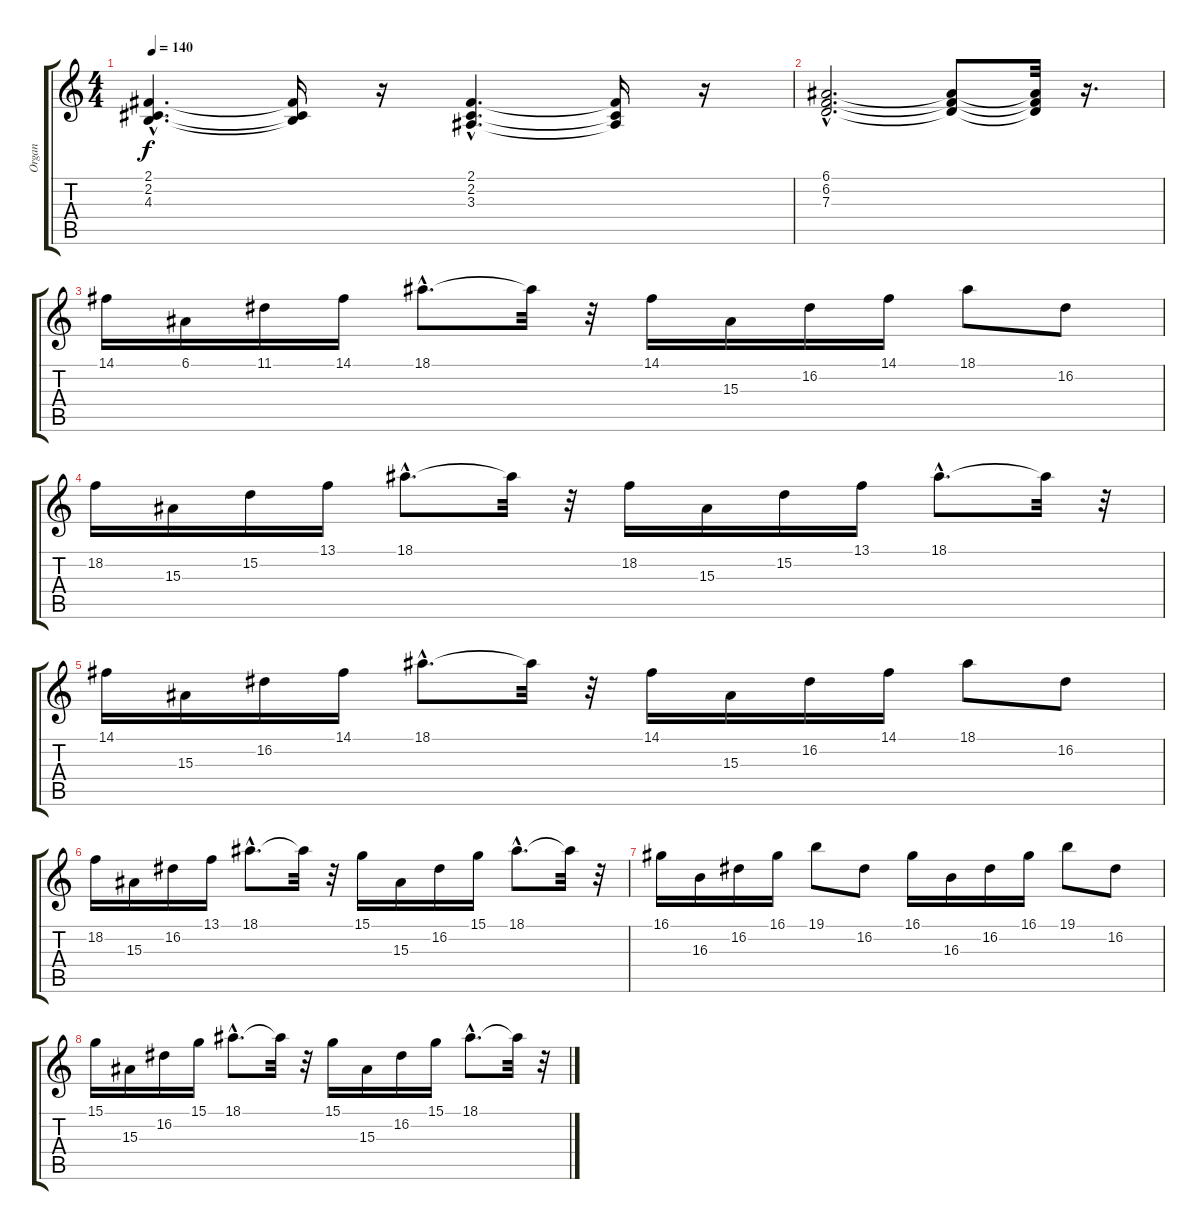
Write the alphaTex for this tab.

\track ("Organ" "Organ") {instrument reedorgan}
\staff {score tabs}
\tuning (E4 B3 G3 D3 A2 E2) {hide}
\ts (4 4)
\tempo 140
\clef g2
\ks c
(2.1{hac} 2.2{hac} 4.3{hac}).4{d dy f} (2.1{t} 2.2{t} 4.3{t}).16 r.16 (2.1{hac} 2.2{hac} 3.3{hac}).4{d} (2.1{t} 2.2{t} 3.3{t}).16 r.16 |
(6.1{hac} 6.2{hac} 7.3{hac}).2{d} (6.1{t} 6.2{t} 7.3{t}).8 (6.1{t} 6.2{t} 7.3{t}).32 r.16{d} |
14.1.16 6.1.16 11.1.16 14.1.16 18.1{hac}.8{d} 18.1{t}.32 r.32 14.1.16 15.3.16 16.2.16 14.1.16 18.1.8 16.2.8 |
18.2.16 15.3.16 15.2.16 13.1.16 18.1{hac}.8{d} 18.1{t}.32 r.32 18.2.16 15.3.16 15.2.16 13.1.16 18.1{hac}.8{d} 18.1{t}.32 r.32 |
14.1.16 15.3.16 16.2.16 14.1.16 18.1{hac}.8{d} 18.1{t}.32 r.32 14.1.16 15.3.16 16.2.16 14.1.16 18.1.8 16.2.8 |
18.2.16 15.3.16 16.2.16 13.1.16 18.1{hac}.8{d} 18.1{t}.32 r.32 15.1.16 15.3.16 16.2.16 15.1.16 18.1{hac}.8{d} 18.1{t}.32 r.32 |
16.1.16 16.3.16 16.2.16 16.1.16 19.1.8 16.2.8 16.1.16 16.3.16 16.2.16 16.1.16 19.1.8 16.2.8 |
15.1.16 15.3.16 16.2.16 15.1.16 18.1{hac}.8{d} 18.1{t}.32 r.32 15.1.16 15.3.16 16.2.16 15.1.16 18.1{hac}.8{d} 18.1{t}.32 r.32
